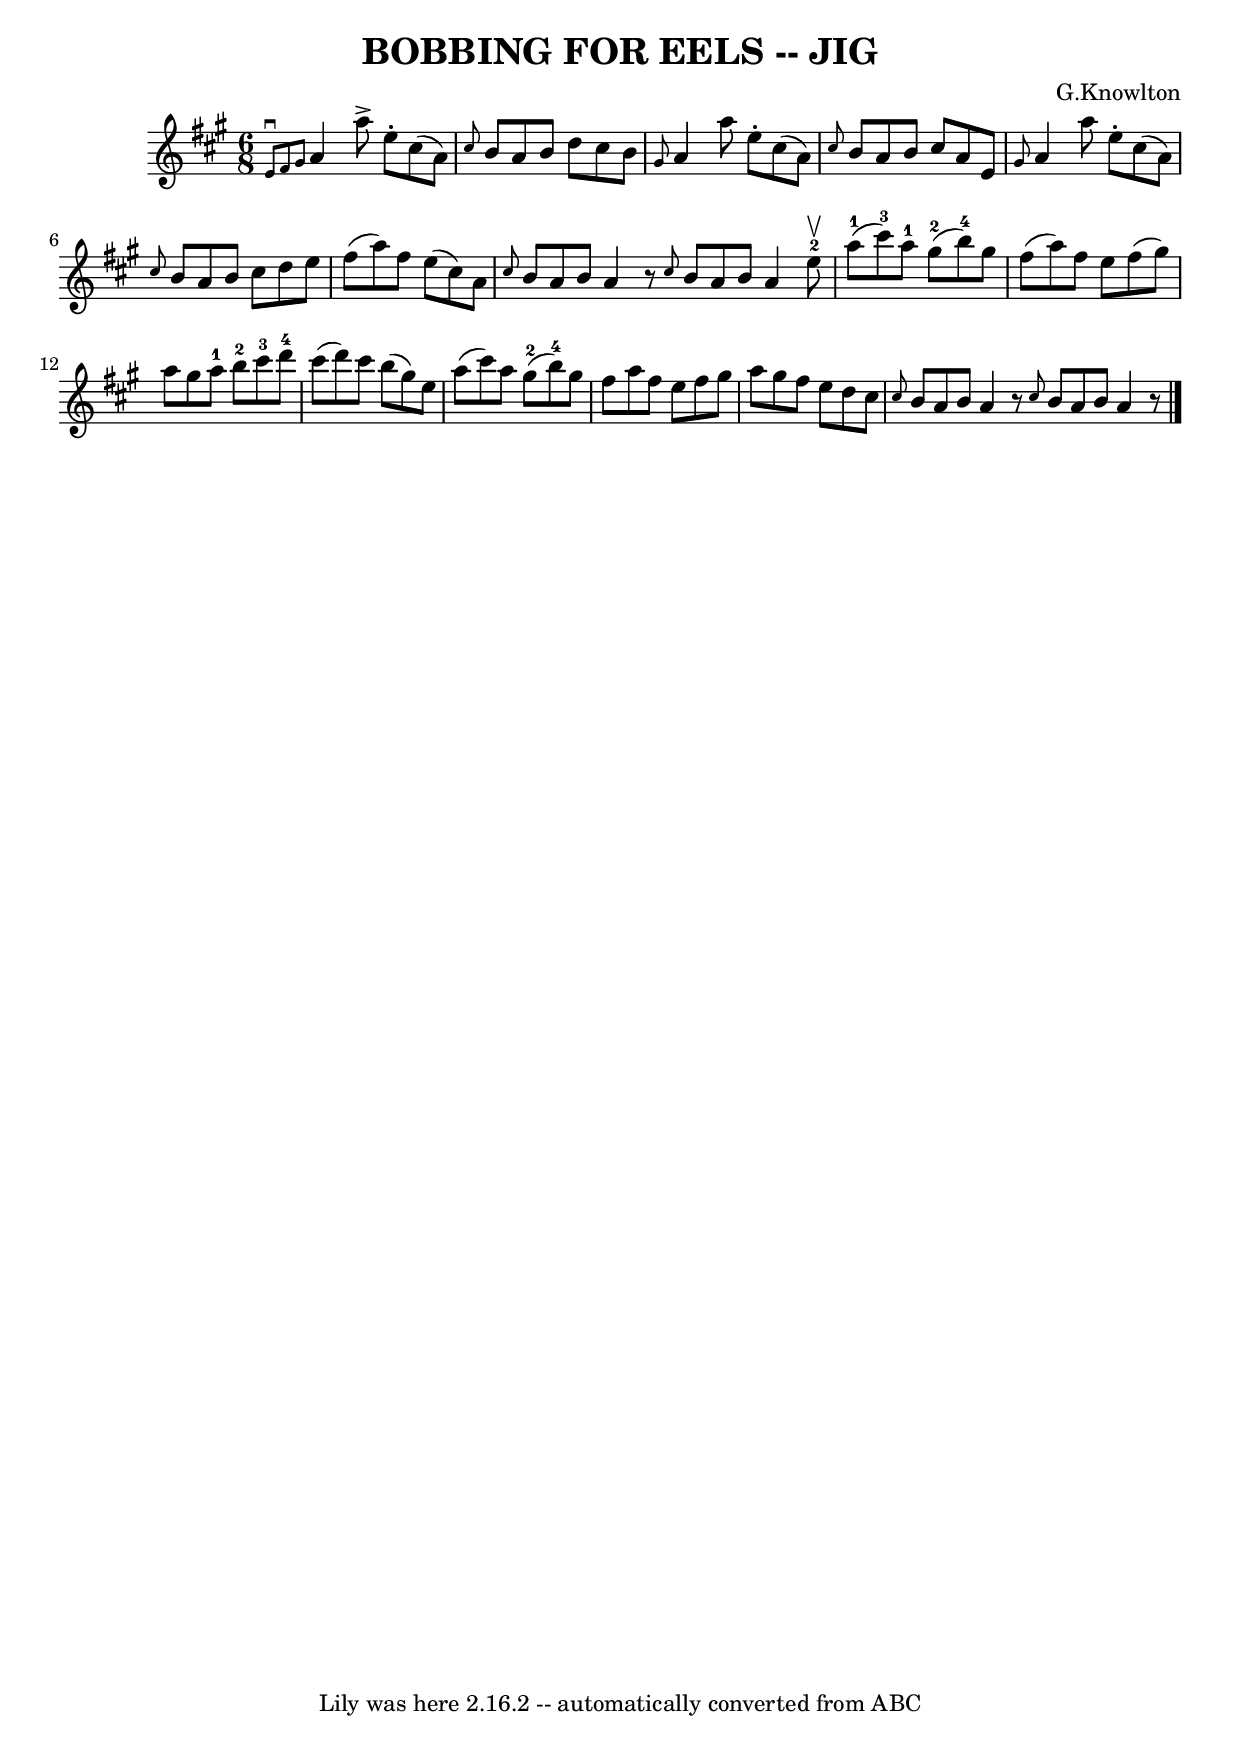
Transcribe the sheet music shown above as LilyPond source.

\version "2.16.2"
\include "Mammoth.ily"
\header {
  %% book = "Ryan's Mammoth Collection of Fiddle Tunes"
  composer = "G.Knowlton"
  crossRefNumber = "1"
  footnotes = ""
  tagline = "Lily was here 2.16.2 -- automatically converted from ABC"
  title = "BOBBING FOR EELS -- JIG"

}
voicedefault =  {


  \time 6/8 
  \key a \major
  \grace { e'8^\downbow fis'8 gis'8  
	 } a'4   
  a''8^\accent e''8-. cis''8 (a'8)   |
  \grace { cis''8  
	 }  
  b'8 a'8 b'8 d''8 cis''8 b'8        |
  \grace { gis'8  

	 } a'4 a''8 e''8-. cis''8 (a'8)   |
  \grace { cis''8  

	 } b'8 a'8 b'8 cis''8 a'8 e'8        |
  \grace {    
    gis'8  
  } a'4 a''8 e''8-. cis''8 (a'8)   |
  \grace {    
    cis''8  
  } b'8 a'8 b'8 cis''8 d''8 e''8        |
  
  fis''8 (a''8) fis''8 e''8 (cis''8) a'8    |
  \grace {  
    cis''8  
  } b'8 a'8 b'8 a'4    r8   \bar ":|" \grace { cis''8  
					     }  
  b'8 a'8 b'8 a'4    \bar "|."     \bar "|:" e''8-2^\upbow       
  |
  a''8-1(cis'''8-3) a''8-1 gis''8-2(b''8-4) gis''8    |
  fis''8 (a''8) fis''8 e''8 fis''8 (
  gis''8)       |
  a''8 gis''8 a''8-1 b''8-2   
  cis'''8-3 d'''8-4   |
  cis'''8 (d'''8) cis'''8 b''8 (gis''8) e''8        |
  a''8 (cis'''8) a''8 gis''8-2(b''8-4) gis''8    |
  fis''8 a''8 fis''8 e''8    
  fis''8 gis''8        |
  a''8 gis''8 fis''8 e''8 d''8    
  cis''8    |
  \grace { cis''8  
	 } b'8 a'8 b'8 a'4    r8   
  \bar ":|" \grace { cis''8  
		   } b'8 a'8 b'8 a'4    r8   \bar "|."   

}

\score{
  <<

    \context Staff="default"
    {
      \voicedefault 
      
    }

  >>
  \layout {
    
  }
  \midi {
  }

}
